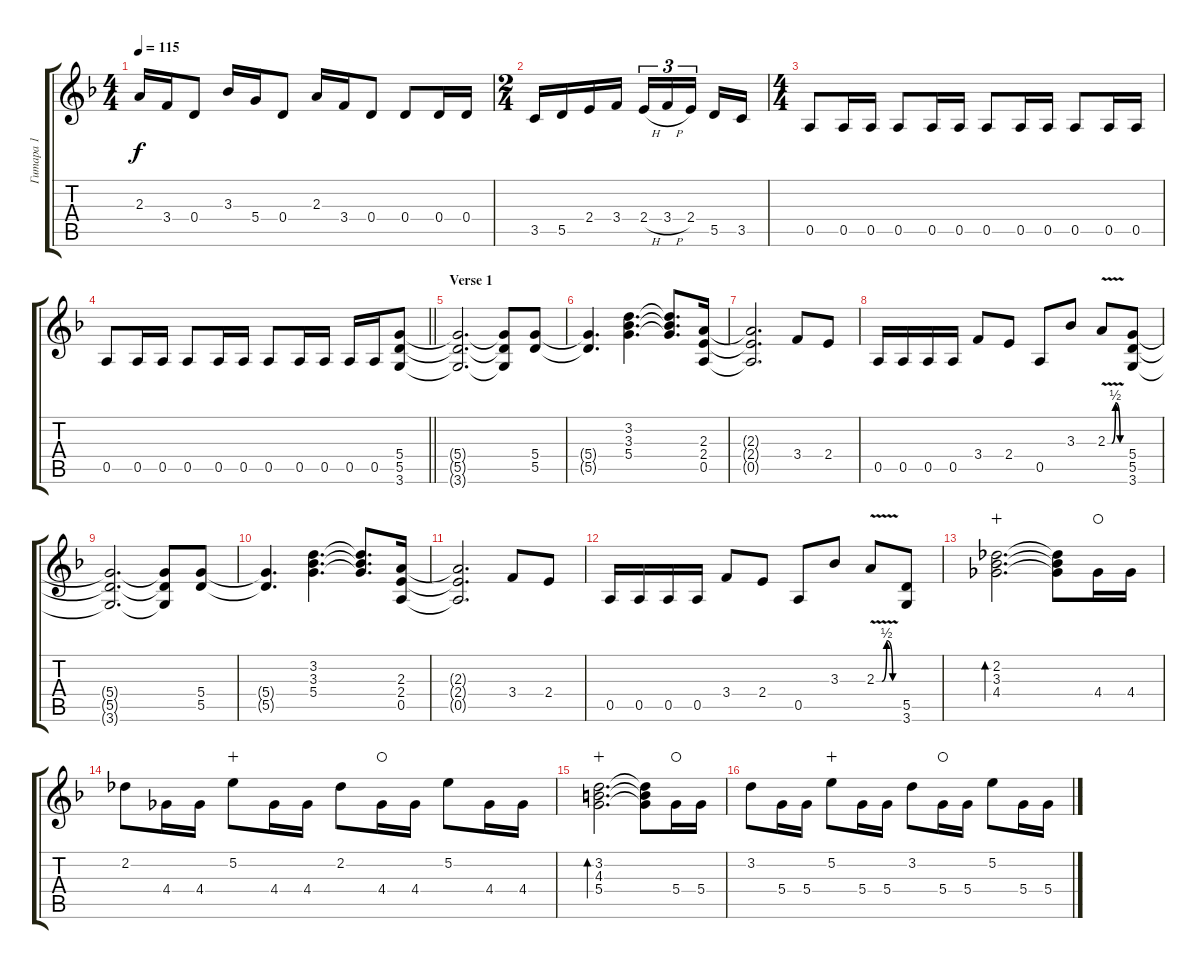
\track ("Гитара 1" "Гитара 1") {instrument distortionguitar}
\staff {score tabs}
\tuning (E4 B3 G3 D3 A2 E2) {hide}
\ts (4 4)
\tempo 115
\clef g2
\ks dminor
2.3.16{dy f volume 15} 3.4.16 0.4.8{volume 13} 3.3.16{volume 15} 5.4.16 0.4.8{volume 13} 2.3.16{volume 15} 3.4.16 0.4.8{volume 13} 0.4.8 0.4.16 0.4.16 |
\ts (2 4)
3.5.16 5.5.16 2.4.16 3.4.16 2.4{h}.16{tu (3 2)} 3.4{h}.16{tu (3 2)} 2.4.16{tu (3 2) beam splitsecondary} 5.5.16 3.5.16 |
\ts (4 4)
0.5.8 0.5.16 0.5.16 0.5.8 0.5.16 0.5.16 0.5.8 0.5.16 0.5.16 0.5.8 0.5.16 0.5.16 |
\barLineRight lightlight
0.5.8 0.5.16 0.5.16 0.5.8 0.5.16 0.5.16 0.5.8 0.5.16 0.5.16 0.5.16 0.5.16 (5.4 5.5 3.6).8 |
\section ("" "Verse 1")
(5.4{t} 5.5{t} 3.6{t}).2{d} (5.4{t} 5.5{t} 3.6{t}).8 (5.4 5.5).8 |
(5.4{t} 5.5{t}).4{d} (3.2 3.3 5.4).4{d} (3.2{t} 3.3{t} 5.4{t}).8{d} (2.3 2.4 0.5).16 |
(2.3{t} 2.4{t} 0.5{t}).2{d} 3.4.8 2.4.8 |
0.5.16 0.5.16 0.5.16 0.5.16 3.4.8{volume 15} 2.4.8 0.5.8{volume 13} 3.3.8{volume 15} 2.3{be (custom 0 0 15 0 28 2 44 0 60 0) v}.8 (5.4 5.5 3.6).8{volume 13} |
(5.4{t} 5.5{t} 3.6{t}).2{d} (5.4{t} 5.5{t} 3.6{t}).8 (5.4 5.5).8 |
(5.4{t} 5.5{t}).4{d} (3.2 3.3 5.4).4{d} (3.2{t} 3.3{t} 5.4{t}).8{d} (2.3 2.4 0.5).16 |
(2.3{t} 2.4{t} 0.5{t}).2{d} 3.4.8 2.4.8 |
0.5.16 0.5.16 0.5.16 0.5.16 3.4.8{volume 15} 2.4.8 0.5.8{volume 13} 3.3.8{volume 15} 2.3{be (custom 0 0 15 0 28 2 44 0 60 0) v}.8 (5.5 3.6).8 |
(2.2 3.3 4.4).2{d bd 240 wahc} (2.2{t} 3.3{t} 4.4{t}).8 4.4.16{waho} 4.4.16 |
2.2.8 4.4.16 4.4.16 5.2.8{wahc} 4.4.16 4.4.16 2.2.8 4.4.16{waho} 4.4.16 5.2.8 4.4.16 4.4.16 |
(3.2 4.3 5.4).2{d bd 240 wahc} (3.2{t} 4.3{t} 5.4{t}).8 5.4.16{waho} 5.4.16 |
3.2.8 5.4.16 5.4.16 5.2.8{wahc} 5.4.16 5.4.16 3.2.8 5.4.16{waho} 5.4.16 5.2.8 5.4.16 5.4.16
